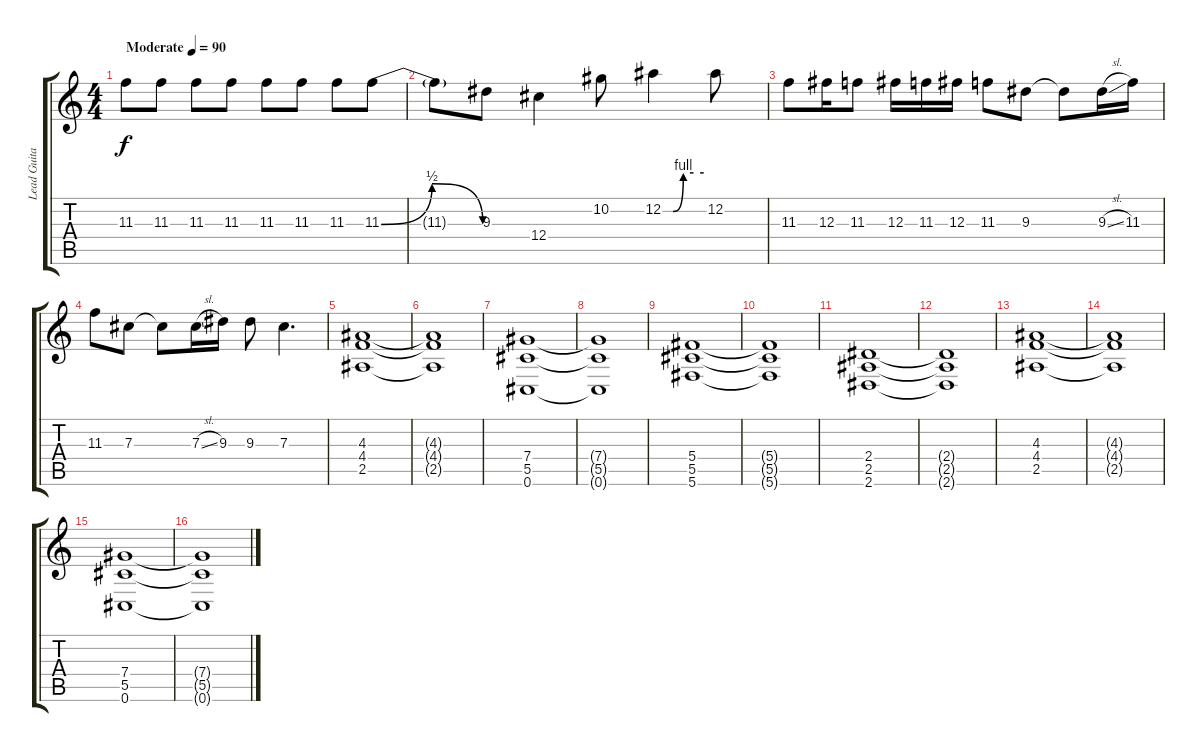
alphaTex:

\track ("Lead Guitar" "Lead Guita") {instrument overdrivenguitar}
\staff {score tabs}
\tuning (Eb4 Bb3 Gb3 Db3 Ab2 Db2) {hide}
\ts (4 4)
\tempo (90 "Moderate")
\clef g2
\ks c
11.3.8{dy f instrument overdrivenguitar} 11.3.8 11.3.8 11.3.8 11.3.8 11.3.8 11.3.8 11.3{be (bendrelease 0 0 15 2 30 2 60 0)}.8 |
11.3{t}.8 9.3.8 12.4.4 10.2.8 12.2{be (custom 0 0 15 0 30 4 45 4 60 4)}.4 12.2.8 |
11.3.8 12.3.16 11.3.8 12.3.16 11.3.16 12.3.16 11.3.8 9.3.8 9.3{t}.8 9.3{sl}.16 11.3.16 |
11.3.8 7.3.8 7.3{t}.8 7.3{sl}.16 9.3.16 9.3.8 7.3.4{d} |
(4.3 4.4 2.5).1 |
(4.3{t} 4.4{t} 2.5{t}).1 |
(7.4 5.5 0.6).1 |
(7.4{t} 5.5{t} 0.6{t}).1 |
(5.4 5.5 5.6).1 |
(5.4{t} 5.5{t} 5.6{t}).1 |
(2.4 2.5 2.6).1 |
(2.4{t} 2.5{t} 2.6{t}).1 |
(4.3 4.4 2.5).1 |
(4.3{t} 4.4{t} 2.5{t}).1 |
(7.4 5.5 0.6).1 |
(7.4{t} 5.5{t} 0.6{t}).1
